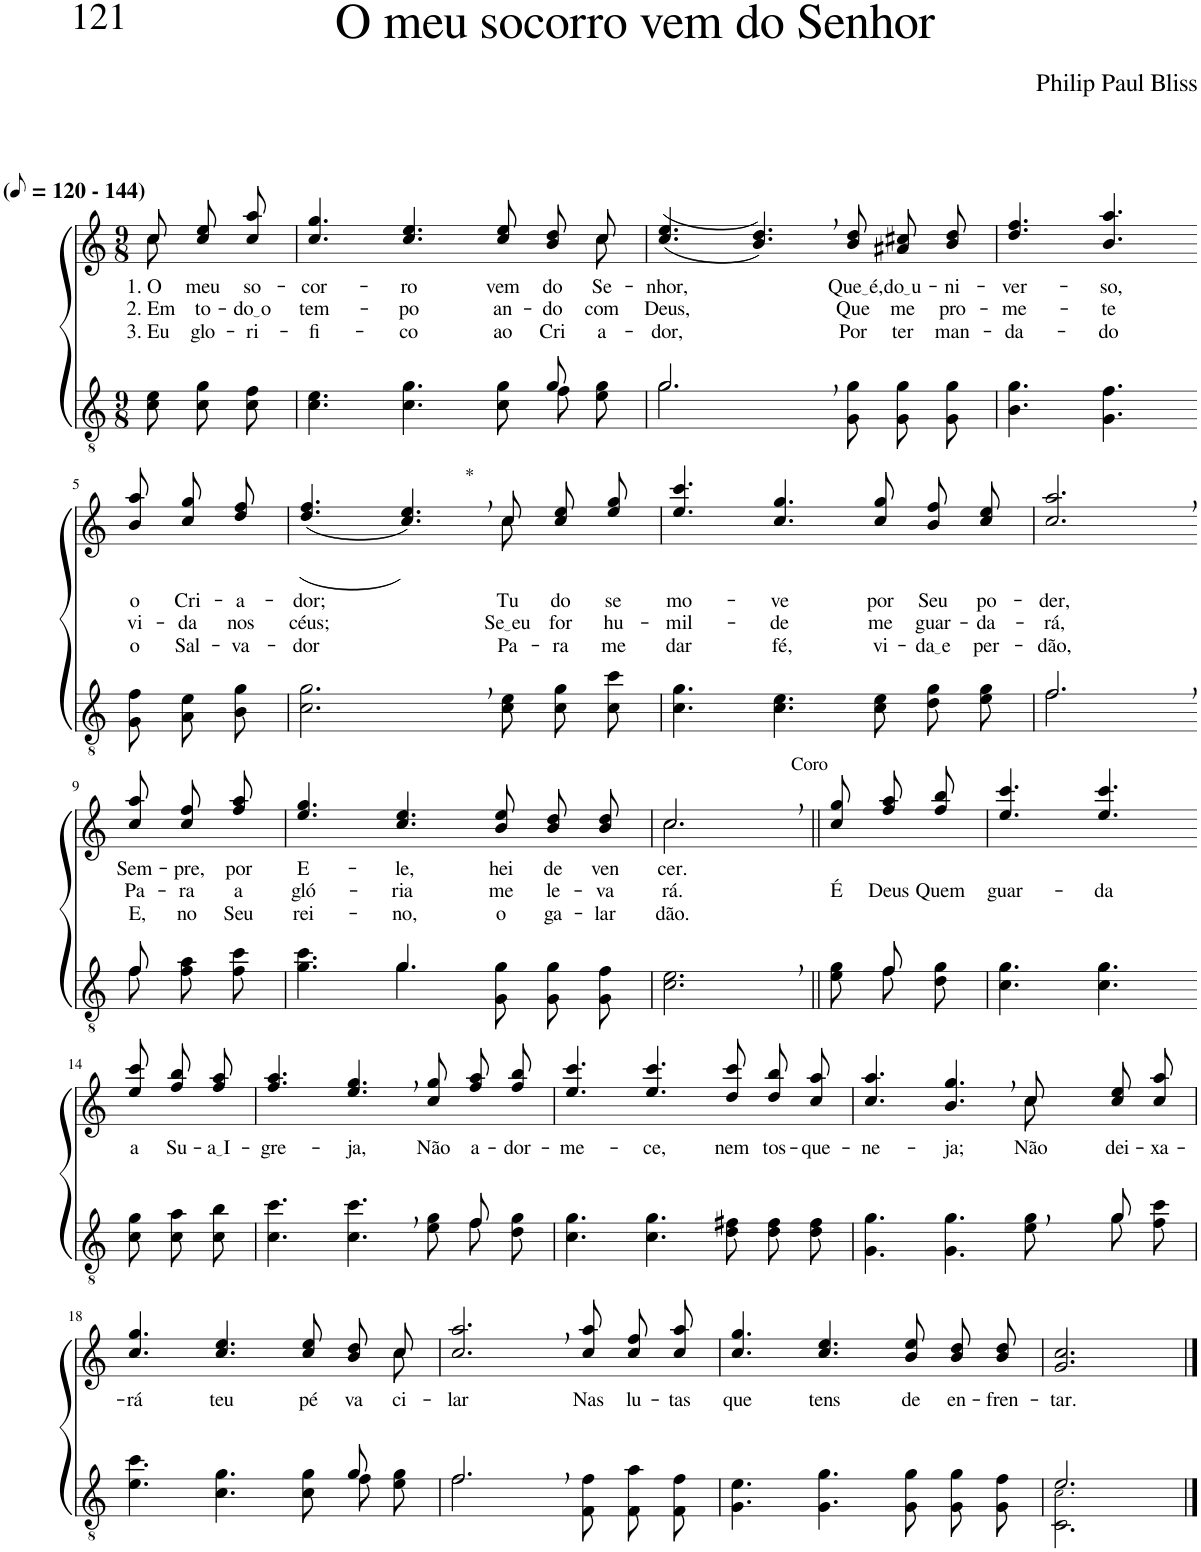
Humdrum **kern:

**kern	**kern	**text	**text	**text
*part2	*part1	*part1	*part1	*part1
*staff2	*staff1	*staff1	*staff1	*staff1
*I"Parte III e IV	*I"Parte I e II	*	*	*
*clefGv2	*clefG2	*	*	*
*Trd5c9	*Trd5c9	*	*	*
*k[]	*k[]	*	*	*
*M9/8	*M9/8	*	*	*
*MM60	*MM60	*	*	*
=1	=1	=1	=1	=1
*	*^	*	*	*
!	!LO:TX:a:B:t=(	!	!	!	!
!	!LO:TX:a:B:t=- 144)	!	!	!	!
!	!	!	!LO:LY:b	!LO:LY:b	!LO:LY:b
8c\ 8e\L	8cc\L	8cc\	1. O	2. Em	3. Eu
!	!	!	!LO:LY:b	!LO:LY:b	!LO:LY:b
8c\ 8g\	8cc\ 8ee\	4ryy	meu	to-	glo-
!	!	!	!LO:LY:b	!LO:LY:b	!LO:LY:b
8c\ 8f\J	8cc\ 8aa\J	.	so-	do o	-ri-
=2	=2	=2	=2	=2	=2
*^	*	*	*	*	*
!	!	!	!	!LO:LY:b	!LO:LY:b	!LO:LY:b
2..ryy	4.c\ 4.e\	4.cc/ 4.gg/	1ryy	-cor-	tem-	-fi-
!	!	!	!	!LO:LY:b	!LO:LY:b	!LO:LY:b
.	4.c\ 4.g\	4.cc/ 4.ee/	.	-ro	-po	-co
!	!	!	!	!LO:LY:b	!LO:LY:b	!LO:LY:b
.	8c\ 8g\L	8cc\ 8ee\L	.	vem	an-	ao
!	!	!	!	!LO:LY:b	!LO:LY:b	!LO:LY:b
8g/	8f\	8b\ 8dd\	.	do	-do	Cri-
!	!	!	!	!LO:LY:b	!LO:LY:b	!LO:LY:b
8ryy	8e\ 8g\J	8cc\J	8cc\	Se-	com	-a-
=3	=3	=3	=3	=3	=3	=3
!	!	!	!	!LO:LY:b	!LO:LY:b	!LO:LY:b
*	*	*v	*v	*	*	*
2.g,/	2.g\	((4.cc/ 4.ee/	-nhor,	Deus,	-dor,
.	.	4.b/, 4.dd/,))	.	.	.
!	!	!	!LO:LY:b	!LO:LY:b	!LO:LY:b
4.ryy	8G\ 8g\L	8b\ 8dd\L	Que é,	Que	Por
!	!	!	!LO:LY:b	!LO:LY:b	!LO:LY:b
.	8G\ 8g\	8a#X\ 8cc#X\	do u	me	ter
!	!	!	!LO:LY:b	!LO:LY:b	!LO:LY:b
.	8G\ 8g\J	8b\ 8dd\J	-ni-	pro-	man-
=4	=4	=4	=4	=4	=4
!	!	!	!LO:LY:b	!LO:LY:b	!LO:LY:b
*v	*v	*	*	*	*
4.B\ 4.g\	4.dd/ 4.ff/	-ver-	-me-	-da-
!	!	!LO:LY:b	!LO:LY:b	!LO:LY:b
4.G\ 4.f\	4.b/ 4.aa/	-so,	-te	-do
!!LO:LB:g=z
=5-	=5-	=5-	=5-	=5-
!	!	!LO:LY:b	!LO:LY:b	!LO:LY:b
8G\ 8f\L	8b\ 8aa\L	o	vi-	o
!	!	!LO:LY:b	!LO:LY:b	!LO:LY:b
8A\ 8e\	8cc\ 8gg\	Cri-	-da	Sal-
!	!	!LO:LY:b	!LO:LY:b	!LO:LY:b
8B\ 8g\J	8dd\ 8ff\J	-a-	nos	-va-
=6	=6	=6	=6	=6
!	!	!LO:LY:b	!LO:LY:b	!LO:LY:b
*	*^	*	*	*
2.c\, 2.g\,	((4.dd/ 4.ff/	2.ryy	-dor;	céus;	-dor
!	!LO:TX:a:t=*	!	!	!	!
.	4.cc/, 4.ee/,))	.	.	.	.
!	!	!	!	!	!LO:LY:b
!	!	!	!LO:LY:b	!LO:LY:b	!
8c\ 8e\L	8cc\L	8cc\	Tu-	Se eu	Pa-
!	!	!	!LO:LY:b	!LO:LY:b	!LO:LY:b
8c\ 8g\	8cc\ 8ee\	4ryy	-do	for	-ra
!	!	!	!LO:LY:b	!LO:LY:b	!LO:LY:b
8c\ 8cc\J	8ee\ 8gg\J	.	se	hu-	me
*	*v	*v	*	*	*
=7	=7	=7	=7	=7
!	!	!LO:LY:b	!LO:LY:b	!LO:LY:b
4.c\ 4.g\	4.ee/ 4.ccc/	mo-	-mil-	dar
!	!	!LO:LY:b	!LO:LY:b	!LO:LY:b
4.c\ 4.e\	4.cc/ 4.gg/	-ve	-de	fé,
!	!	!LO:LY:b	!LO:LY:b	!LO:LY:b
8c\ 8e\L	8cc\ 8gg\L	por	me	vi-
!	!	!LO:LY:b	!LO:LY:b	!LO:LY:b
8d\ 8g\	8b\ 8ff\	Seu	guar-	da e
!	!	!LO:LY:b	!LO:LY:b	!LO:LY:b
8e\ 8g\J	8cc\ 8ee\J	po-	-da-	per-
=8	=8	=8	=8	=8
*^	*	*	*	*
!	!	!	!LO:LY:b	!LO:LY:b	!LO:LY:b
2.f,/	2.f\	2.cc/, 2.aa/,	-der,	-rá,	-dão,
!!LO:LB:g=z
=9-	=9-	=9-	=9-	=9-	=9-
!	!	!	!LO:LY:b	!LO:LY:b	!LO:LY:b
8f\L	8f/	8cc\ 8aa\L	Sem-	Pa-	E,
!	!	!	!LO:LY:b	!LO:LY:b	!LO:LY:b
8f\ 8a\	4ryy	8cc\ 8ff\	-pre,	-ra	no
!	!	!	!LO:LY:b	!LO:LY:b	!LO:LY:b
8f\ 8cc\J	.	8ff\ 8aa\J	por	a	Seu
=10	=10	=10	=10	=10	=10
!	!	!	!LO:LY:b	!LO:LY:b	!LO:LY:b
4.ryy	4.g\ 4.cc\	4.ee/ 4.gg/	E-	gló-	rei-
!	!	!	!LO:LY:b	!LO:LY:b	!LO:LY:b
4.g/	4.g\	4.cc/ 4.ee/	-le,	-ria	-no,
!	!	!	!LO:LY:b	!LO:LY:b	!LO:LY:b
4.ryy	8G\ 8g\L	8b\ 8ee\L	hei	me	o
!	!	!	!LO:LY:b	!LO:LY:b	!LO:LY:b
.	8G\ 8g\	8b\ 8dd\	de	le-	ga-
!	!	!	!LO:LY:b	!LO:LY:b	!LO:LY:b
.	8G\ 8f\J	8b\ 8dd\J	ven-	-va-	-lar-
=11	=11	=11	=11	=11	=11
*	*	*^	*	*	*
!	!	!LO:TX:a:t=Coro	!	!	!	!
!	!	!	!	!LO:LY:b	!LO:LY:b	!LO:LY:b
*v	*v	*	*	*	*	*
2.c\, 2.e\,	2.cc,/	2.cc\	-cer.	-rá.	-dão.
=12||	=12||	=12||	=12||	=12||	=12||
*^	*	*	*	*	*
!	!	!	!	!	!LO:LY:b	!
*	*	*v	*v	*	*	*
8ryy	8e\ 8g\L	8cc\ 8gg\L	.	É	.
!	!	!	!	!LO:LY:b	!
8f/	8f\	8ff\ 8aa\	.	Deus	.
!	!	!	!	!LO:LY:b	!
8ryy	8d\ 8g\J	8ff\ 8bb\J	.	Quem	.
=13	=13	=13	=13	=13	=13
!	!	!	!	!LO:LY:b	!
*v	*v	*	*	*	*
4.c\ 4.g\	4.ee/ 4.ccc/	.	guar-	.
!	!	!	!LO:LY:b	!
4.c\ 4.g\	4.ee/ 4.ccc/	.	-da	.
!!LO:LB:g=z
=14-	=14-	=14-	=14-	=14-
!	!	!LO:LY:b	!	!
8c\ 8g\L	8ee\ 8ccc\L	a	.	.
!	!	!LO:LY:b	!	!
8c\ 8a\	8ff\ 8bb\	Su-	.	.
!	!	!LO:LY:b	!	!
8c\ 8b\J	8ff\ 8aa\J	a I	.	.
=15	=15	=15	=15	=15
*^	*	*	*	*
!	!	!	!LO:LY:b	!	!
4.c\ 4.cc\	2..ryy	4.ff/ 4.aa/	-gre-	.	.
!	!	!	!LO:LY:b	!	!
4.c\, 4.cc\,	.	4.ee/, 4.gg/,	-ja,	.	.
!	!	!	!LO:LY:b	!	!
8e\ 8g\L	.	8cc\ 8gg\L	Não	.	.
!	!	!	!LO:LY:b	!	!
8f\	8f/	8ff\ 8aa\	a-	.	.
!	!	!	!LO:LY:b	!	!
8d\ 8g\J	8ryy	8ff\ 8bb\J	-dor-	.	.
=16	=16	=16	=16	=16	=16
!	!	!	!LO:LY:b	!	!
*v	*v	*	*	*	*
4.c\ 4.g\	4.ee/ 4.ccc/	-me-	.	.
!	!	!LO:LY:b	!	!
4.c\ 4.g\	4.ee/ 4.ccc/	-ce,	.	.
!	!	!LO:LY:b	!	!
8d\ 8f#X\L	8dd\ 8ccc\L	nem	.	.
!	!	!LO:LY:b	!	!
8d\ 8f#\	8dd\ 8bb\	tos-	.	.
!	!	!LO:LY:b	!	!
8d\ 8f#\J	8cc\ 8aa\J	-que-	.	.
=17	=17	=17	=17	=17
*^	*	*	*	*
!	!	!	!LO:LY:b	!	!
*	*	*^	*	*	*
2..ryy	4.G\ 4.g\	4.cc/ 4.aa/	2.ryy	-ne-	.	.
!	!	!	!	!LO:LY:b	!	!
.	4.G\ 4.g\	4.b/, 4.gg/,	.	-ja;	.	.
!	!	!	!	!LO:LY:b	!	!
.	8e\ 8g\L	8cc\L	8cc\	-Não	.	.
!	!	!	!	!LO:LY:b	!	!
8g/	8g\	8cc\ 8ee\	4ryy	dei-	.	.
!	!	!	!	!LO:LY:b	!	!
8ryy	8f\ 8cc\J	8cc\ 8aa\J	.	-xa-	.	.
!!LO:LB:g=z	!!
=18	=18	=18	=18	=18	=18	=18
!	!	!	!	!LO:LY:b	!	!
2..ryy	4.e\ 4.cc\	4.cc/ 4.gg/	1ryy	-rá	.	.
!	!	!	!	!LO:LY:b	!	!
.	4.c\ 4.g\	4.cc/ 4.ee/	.	teu	.	.
!	!	!	!	!LO:LY:b	!	!
.	8c\ 8g\L	8cc\ 8ee\L	.	pé	.	.
!	!	!	!	!LO:LY:b	!	!
8g/	8f\	8b\ 8dd\	.	va-	.	.
!	!	!	!	!LO:LY:b	!	!
8ryy	8e\ 8g\J	8cc\J	8cc\	-ci-	.	.
=19	=19	=19	=19	=19	=19	=19
!	!	!	!	!LO:LY:b	!	!
*	*	*v	*v	*	*	*
2.f,/	2.f\	2.cc/, 2.aa/,	-lar	.	.
!	!	!	!LO:LY:b	!	!
4.ryy	8F\ 8f\L	8cc\ 8aa\L	Nas	.	.
!	!	!	!LO:LY:b	!	!
.	8F\ 8a\	8cc\ 8ff\	lu-	.	.
!	!	!	!LO:LY:b	!	!
.	8F\ 8f\J	8cc\ 8aa\J	-tas	.	.
=20	=20	=20	=20	=20	=20
!	!	!	!LO:LY:b	!	!
*v	*v	*	*	*	*
4.G\ 4.e\	4.cc/ 4.gg/	que	.	.
!	!	!LO:LY:b	!	!
4.G\ 4.g\	4.cc/ 4.ee/	tens	.	.
!	!	!LO:LY:b	!	!
8G\ 8g\L	8b\ 8ee\L	de	.	.
!	!	!LO:LY:b	!	!
8G\ 8g\	8b\ 8dd\	en-	.	.
!	!	!LO:LY:b	!	!
8G\ 8f\J	8b\ 8dd\J	-fren-	.	.
=21	=21	=21	=21	=21
*^	*	*	*	*
!	!	!	!LO:LY:b	!	!
2.e/	2.C\ 2.c!\	2.g/ 2.cc/	-tar.	.	.
*v	*v	*	*	*	*
==	==	==	==	==
*-	*-	*-	*-	*-
